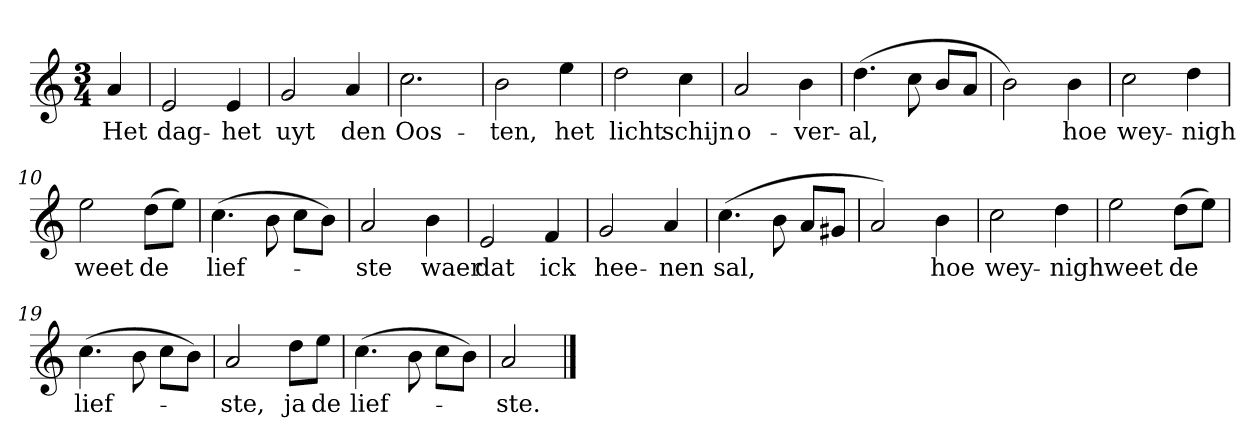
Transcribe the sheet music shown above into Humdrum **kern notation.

**kern	**text
*part1	*part1
*staff1	*staff1
*clefG2	*
*k[]	*
*C:	*
*M3/4	*
*MM120	*
=	=
4a	Het
=1	=1
2e	dag-
4e	-het
=2	=2
2g	uyt
4a	den
=3	=3
2.cc	Oos-
=4	=4
2b	-ten,
4ee	het
=5	=5
2dd	licht
4cc	schijn
=6	=6
2a	o-
4b	-ver-
=7	=7
(4.dd	-al,
8cc	.
8b/L	.
8a/J	.
=8	=8
2b)	.
4b	hoe
=9	=9
2cc	wey-
4dd	-nigh
=10	=10
2ee	weet
(8dd\L	de
8ee\J)	.
=11	=11
(4.cc	lief-
8b	.
8cc\L	.
8b\J)	.
=12	=12
2a	-ste
4b	waer
=13	=13
2e	dat
4f	ick
=14	=14
2g	hee-
4a	-nen
=15	=15
(4.cc	sal,
8b	.
8a/L	.
8g#X/J	.
=16	=16
2a)	.
4b	hoe
=17	=17
2cc	wey-
4dd	-nigh
=18	=18
2ee	weet
(8dd\L	de
8ee\J)	.
=19	=19
(4.cc	lief-
8b	.
8cc\L	.
8b\J)	.
=20	=20
2a	-ste,
8dd\L	ja
8ee\J	de
=21	=21
(4.cc	lief-
8b	.
8cc\L	.
8b\J)	.
=22	=22
2a	-ste.
==	==
*-	*-
